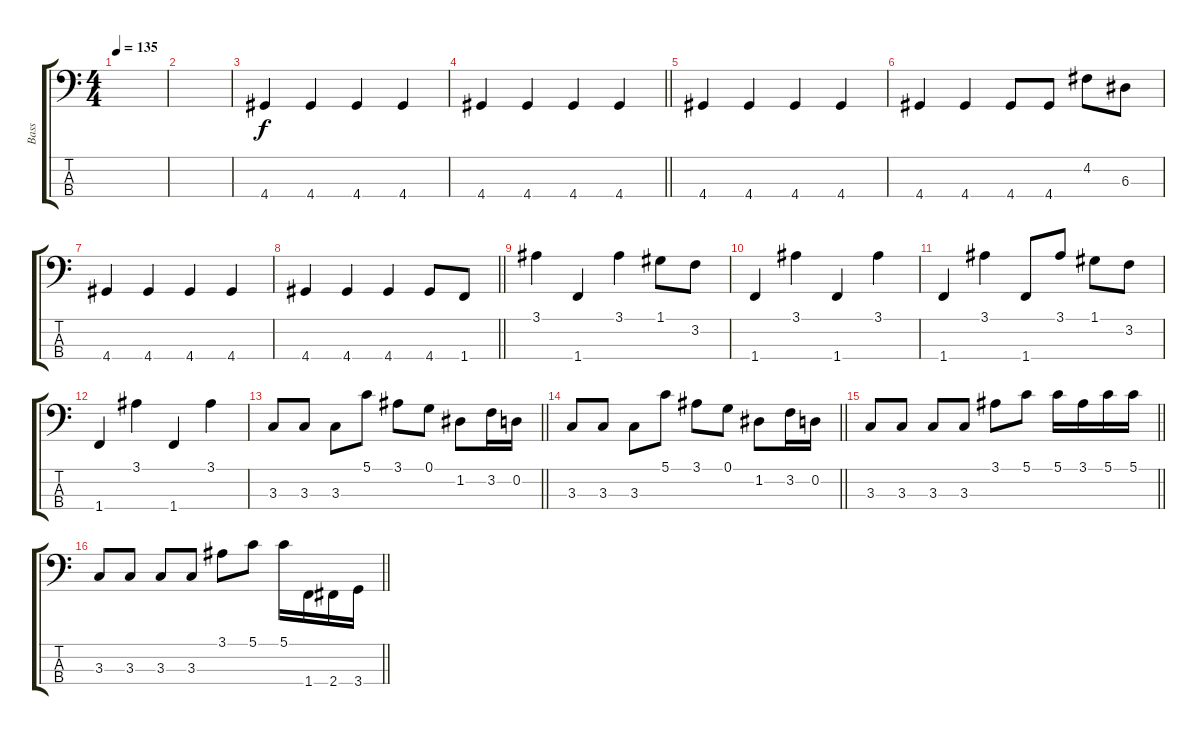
\track ("Bass" "Bass") {instrument electricbassfinger}
\staff {score tabs}
\tuning (G2 D2 A1 E1) {hide}
\ts (4 4)
\tempo 135
\clef f4
\ks c
|
|
4.4.4 4.4.4 4.4.4 4.4.4 |
\barLineRight lightlight
4.4.4 4.4.4 4.4.4 4.4.4 |
4.4.4 4.4.4 4.4.4 4.4.4 |
4.4.4 4.4.4 4.4.8 4.4.8 4.2.8 6.3.8 |
4.4.4 4.4.4 4.4.4 4.4.4 |
\barLineRight lightlight
4.4.4 4.4.4 4.4.4 4.4.8 1.4.8 |
3.1.4 1.4.4 3.1.4 1.1.8 3.2.8 |
1.4.4 3.1.4 1.4.4 3.1.4 |
1.4.4 3.1.4 1.4.8 3.1.8 1.1.8 3.2.8 |
1.4.4 3.1.4 1.4.4 3.1.4 |
\barLineRight lightlight
3.3.8 3.3.8 3.3.8 5.1.8 3.1.8 0.1.8 1.2.8 3.2.16 0.2.16 |
\barLineRight lightlight
3.3.8 3.3.8 3.3.8 5.1.8 3.1.8 0.1.8 1.2.8 3.2.16 0.2.16 |
\barLineRight lightlight
3.3.8 3.3.8 3.3.8 3.3.8 3.1.8 5.1.8 5.1.16 3.1.16 5.1.16 5.1.16 |
\barLineRight lightlight
3.3.8 3.3.8 3.3.8 3.3.8 3.1.8 5.1.8 5.1.16 1.4.16 2.4.16 3.4.16
